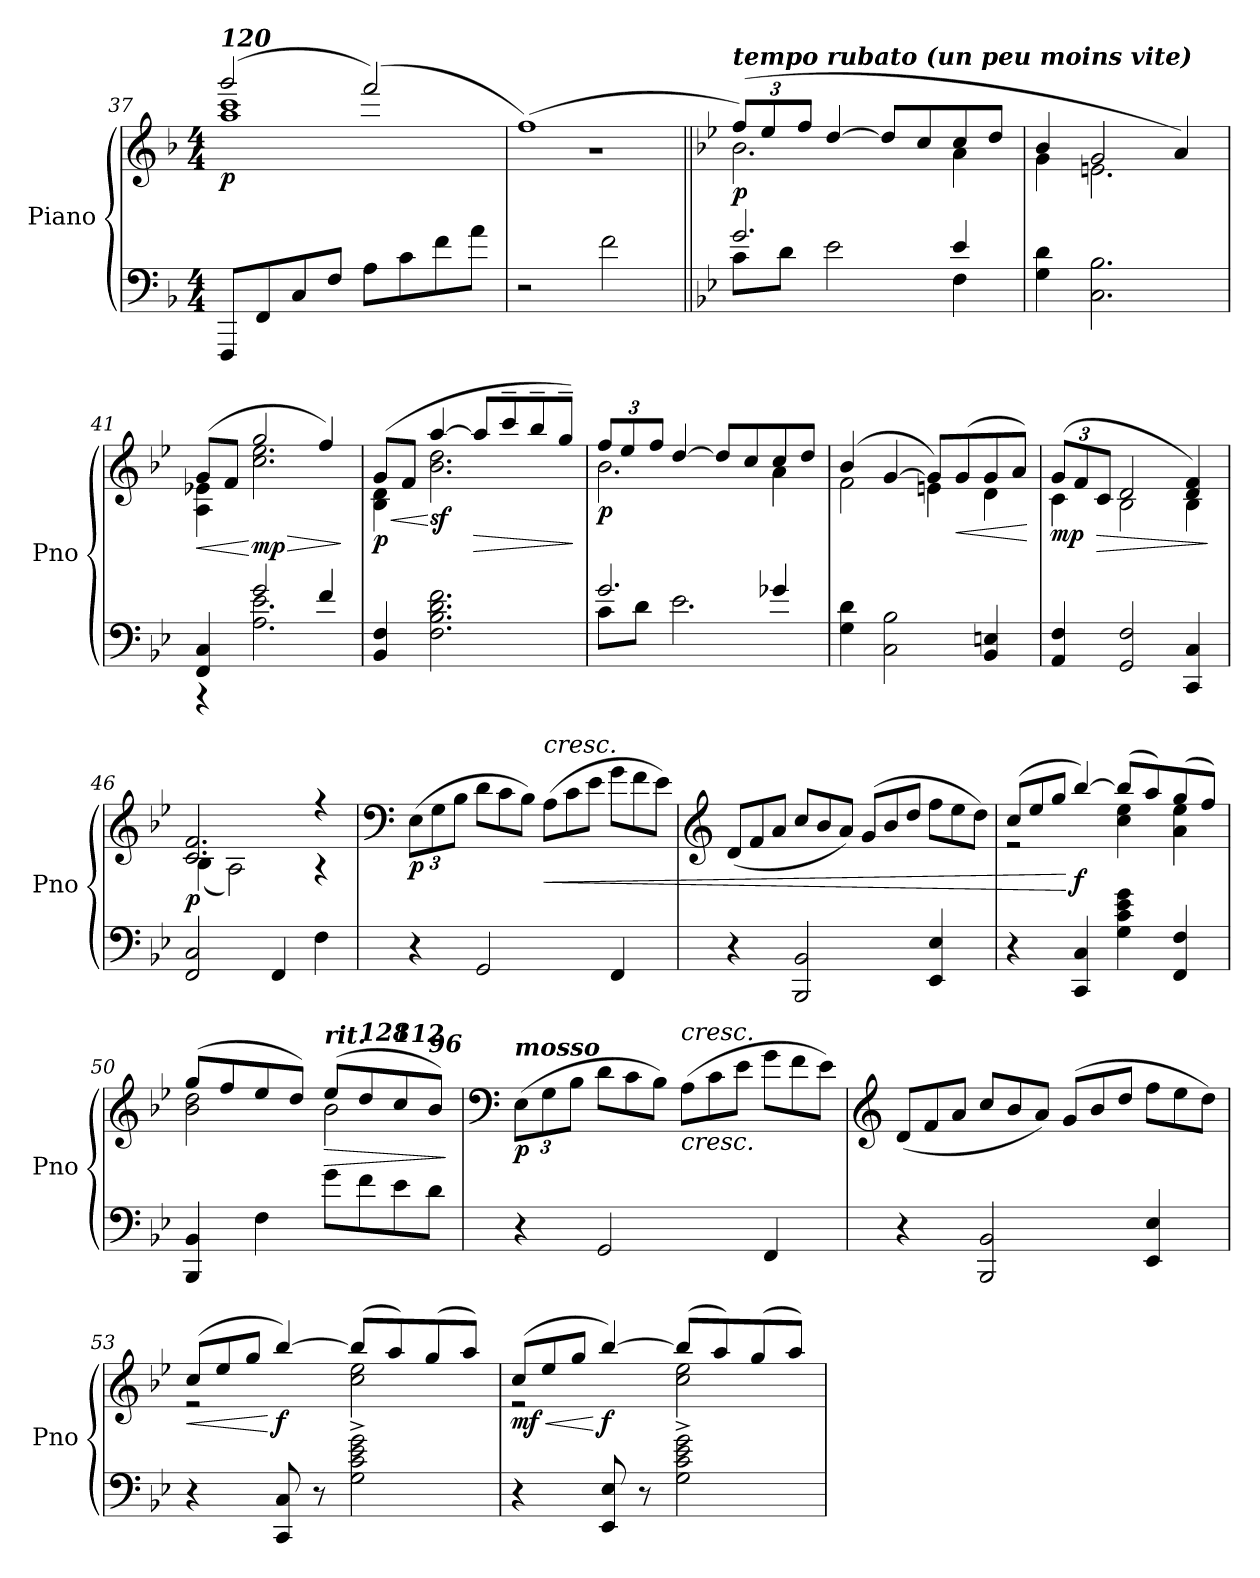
**kern	**kern	**dynam
*part1	*part1	*part1
*staff2	*staff1	*staff1/2
*I"Piano	*	*
*I'Pno	*	*
*clefF4	*clefG2	*
*k[b-]	*k[b-]	*
*M4/4	*M4/4	*
=37	=37	=37
*	*^	*
!	!LO:TX:a:Bi:t=120	!	!
!	!	!	!LO:DY:b
8FFF/L	(>2ggg/	1aa 1ccc	p
8FF/	.	.	.
8C/	.	.	.
8F/J	.	.	.
8A\L	(>2fff/)	.	.
8c\	.	.	.
8f\	.	.	.
8a\J	.	.	.
!!LO:LB:g=z	!!
=38	=38	=38	=38
2r	(>1ff)	1r	.
2f\	.	.	.
=39||	=39||	=39||	=39||
*k[b-e-]	*k[b-e-]	*	*
*^	*	*	*
*	*	*Xbrackettup	*	*
!	!	!LO:TX:a:Bi:t=tempo rubato (un peu moins vite)	!	!
!	!	!	!	!LO:DY:b
2.g/	8c\L	(>12ff/L)	2.b-\	p
.	.	12ee-/	.	.
.	8d\J	.	.	.
.	.	12ff/J	.	.
.	2e-\	[4dd/	.	.
.	.	8dd/L]	.	.
.	.	8cc/	.	.
4e-/	4F\	8cc/	4a\	.
.	.	8dd/J	.	.
*v	*v	*	*	*
=40	=40	=40	=40
4G\ 4d\	4b-/	4g\	.
2.C\ 2.B-\	2g/	2.en\	.
.	4a/)	.	.
=41	=41	=41	=41
*^	*	*	*
!	!	!	!	!LO:HP:b
4FF/ 4C/	4r	(>8g/L	4A\ 4e-X\	<
.	.	8f/J	.	.
!	!	!	!	!LO:HP:n=1:b
!	!	!	!	!LO:DY:n=1:b
2g/	2.A\ 2.e-\	2gg/	2.cc\ 2.ee-\	[ > mp
4f/	.	4ff/)	.	.
*v	*v	*	*	*
*	*v	*v	*
.	.	]
=42	=42	=42
!	!	!LO:HP:b
*	*^	*
!	!	!	!LO:DY:n=1:b
4BB-/ 4F/	(>8g/L	4B-\ 4d\	< p
.	8f/J	.	.
!	!	!	!LO:DY:n=2:b
2.F\ 2.B-\ 2.d\ 2.f\	[4aa/	2.b-\ 2.dd\	[ sf
!	!	!	!LO:HP:b
.	8aa/L]	.	>
.	8ccc~/	.	.
.	8bb-~/	.	.
.	8gg~/J)	.	.
*	*v	*v	*
.	.	]
!!LO:PB:g=z
=43	=43	=43
*^	*^	*
!	!	!	!	!LO:DY:b
2.g/	8c\L	12ff/L	2.b-\	p
.	.	12ee-/	.	.
.	8d\J	.	.	.
.	.	12ff/J	.	.
.	2.e-\	[4dd/	.	.
.	.	8dd/L]	.	.
.	.	8cc/	.	.
4g-X/	.	8cc/	4a\	.
.	.	8dd/J	.	.
*v	*v	*	*	*
=44	=44	=44	=44
4G\ 4d\	(>4b-/	2f\	.
2C\ 2B-\	[4g/	.	.
.	8g/L])	4en\	.
!	!	!	!LO:HP:b
.	(>8g/	.	<
4BB-/ 4En/	8g/	4d\	.
.	8a/J)	.	.
*	*v	*v	*
.	.	[
=45	=45	=45
*	*^	*
!	!	!	!LO:DY:b
4AA/ 4F/	(>12g/L	4c\	mp
.	12f/	.	.
!	!	!	!LO:HP:b
.	12c/J	.	>
2GG/ 2F/	2d/	2B-\	.
4CC/ 4C/	4d/ 4f/)	4B-\	.
*	*v	*v	*
.	.	]
=46	=46	=46
*	*^	*
!	!	!	!LO:DY:b
2FF/ 2C/	2.c/ 2.f/	(<4B-\	p
.	.	2A\)	.
4FF/	.	.	.
4F\	4r	4r	.
*	*v	*v	*
!!LO:LB:g=z
=47	=47	=47
*	*clefF4	*
*	*^	*
!	!LO:TX:a:Bi:t=mosso	!	!
!	!	!	!LO:DY:b
*	*v	*v	*
4r	(>12E-\L	p
.	12G\	.
.	12B-\J	.
*	*Xtuplet	*
2GG/	12d\L	.
.	12c\	.
.	12B-\J)	.
!	!LO:TX:a:i:t=cresc.	!
!	!	!LO:HP:b
.	(>12A\L	<
.	12c\	.
.	12e-\J	.
4FF/	12g\L	.
.	12f\	.
.	12e-\J)	.
!!LO:LB:g=z
=48	=48	=48
*	*clefG2	*
4r	(<12d/L	.
.	12f/	.
.	12a/J	.
2BBB-/ 2BB-/	12cc/L	.
.	12b-/	.
.	12a/J)	.
.	(>12g/L	.
.	12b-/	.
.	12dd/J	.
4EE-/ 4E-/	12ff\L	.
.	12ee-\	.
.	12dd\J)	.
=49	=49	=49
*	*^	*
4r	(>12cc/L	2r	.
.	12ee-/	.	.
.	12gg/J	.	.
!	!	!	!LO:DY:n=1:b
4CC/ 4C/	[4bb-/)	.	[ f
4G\ 4c\ 4e-\ 4g\	(>8bb-/L]	4cc\ 4ee-\	.
.	8aa/)	.	.
4FF/ 4F/	(>8gg/	4a\ 4ee-\	.
.	8ff/J)	.	.
=50	=50	=50	=50
4BBB-/ 4BB-/	(>8gg/L	2b-\ 2dd\	.
.	8ff/	.	.
4F\	8ee-/	.	.
.	8dd/J)	.	.
!	!LO:TX:a:Bi:t=rit.	!	!
!	!	!	!LO:HP:b
8g\L	(>8ee-/L	2b-\	>
!	!LO:TX:a:Bi:t=128	!	!
8f\	8dd/	.	.
!	!LO:TX:a:Bi:t=112	!	!
8e-\	8cc/	.	.
!	!LO:TX:a:Bi:t=96	!	!
8d\J	8b-/J)	.	.
*	*v	*v	*
.	.	]
!!LO:LB:g=z
=51	=51	=51
*	*clefF4	*
*	*tuplet	*
!	!LO:TX:a:Bi:t=mosso	!
!	!	!LO:DY:b
4r	(>12E-\L	p
.	12G\	.
.	12B-\J	.
*	*Xtuplet	*
2GG/	12d\L	.
.	12c\	.
.	12B-\J)	.
!	!LO:TX:a:i:t=cresc.	!
!	!	!LO:HP:b
.	(>12A\L	<
.	12c\	.
.	12e-\J	.
4FF/	12g\L	.
.	12f\	.
.	12e-\J)	.
!!LO:LB:g=z
=52	=52	=52
*	*clefG2	*
4r	(<12d/L	.
.	12f/	.
.	12a/J	.
2BBB-/ 2BB-/	12cc/L	.
.	12b-/	.
.	12a/J)	.
.	(>12g/L	.
.	12b-/	.
.	12dd/J	.
4EE-/ 4E-/	12ff\L	.
.	12ee-\	.
.	12dd\J)	.
=53	=53	=53
!	!	!LO:HP:b
*	*^	*
4r	(>12cc/L	2r	<
.	12ee-/	.	.
.	12gg/J	.	.
!	!	!	!LO:DY:n=1:b
8CC/ 8C/	[4bb-/)	.	[ [ f
8r	.	.	.
2G\^ 2c\^ 2e-\^ 2g\^	(>8bb-/L]	2cc\ 2ee-\	.
.	8aa/)	.	.
.	(>8gg/	.	.
.	8aa/J)	.	.
=54	=54	=54	=54
!	!	!	!LO:HP:b
!	!	!	!LO:DY:n=1:b
4r	(>12cc/L	2r	< mf
.	12ee-/	.	.
.	12gg/J	.	.
!	!	!	!LO:DY:n=2:b
8EE-/ 8E-/	[4bb-/)	.	[ f
8r	.	.	.
2G\^ 2c\^ 2e-\^ 2g\^	(>8bb-/L]	2cc\ 2ee-\	.
.	8aa/)	.	.
.	(>8gg/	.	.
.	8aa/J)	.	.
*	*v	*v	*
=	=	=
*-	*-	*-
